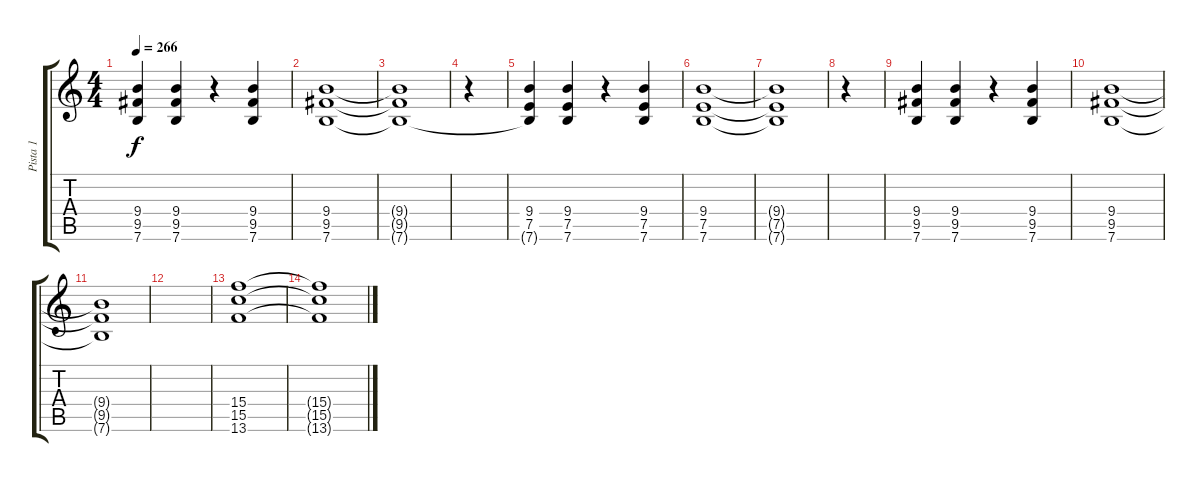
\track ("Pista 1" "Pista 1") {instrument distortionguitar}
\staff {score tabs}
\tuning (E4 B3 G3 D3 A2 E2) {hide}
\ts (4 4)
\tempo 266
\clef g2
\ks c
(9.4 9.5 7.6).4{dy f} (9.4 9.5 7.6).4 r.4 (9.4 9.5 7.6).4 |
(9.4 9.5 7.6).1 |
(9.4{t} 9.5{t} 7.6{t}).1 |
r.4 |
(9.4 7.5 7.6{t}).4 (9.4 7.5 7.6).4 r.4 (9.4 7.5 7.6).4 |
(9.4 7.5 7.6).1 |
(9.4{t} 7.5{t} 7.6{t}).1 |
r.4 |
(9.4 9.5 7.6).4 (9.4 9.5 7.6).4 r.4 (9.4 9.5 7.6).4 |
(9.4 9.5 7.6).1 |
(9.4{t} 9.5{t} 7.6{t}).1 |
|
(15.4 15.5 13.6).1 |
(15.4{t} 15.5{t} 13.6{t}).1
